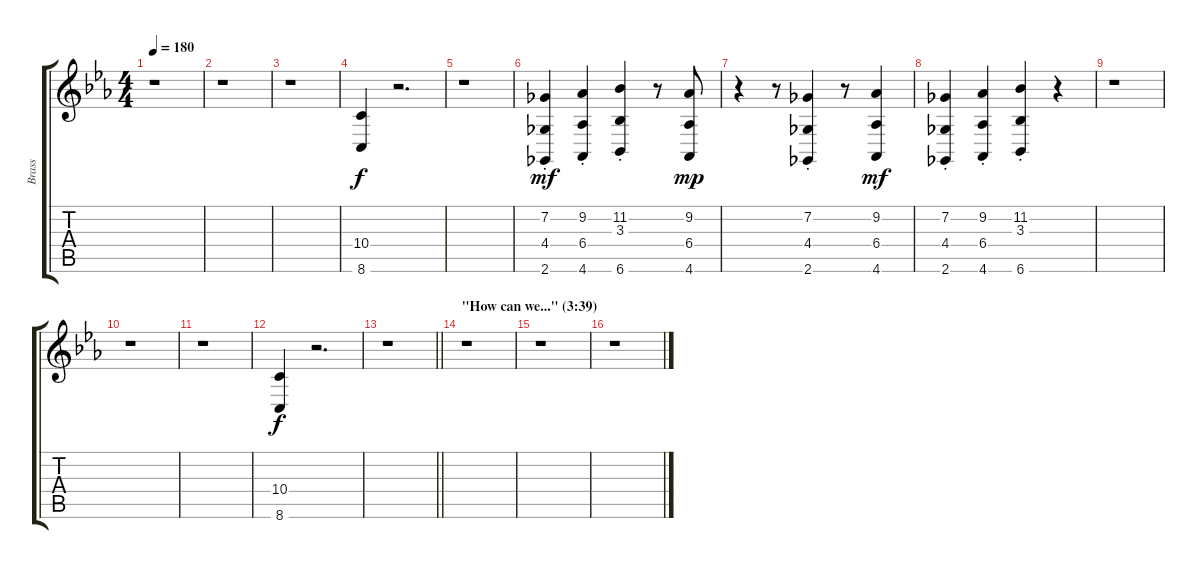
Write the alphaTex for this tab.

\track ("Brass" "Brass") {instrument brasssection}
\staff {score tabs}
\tuning (E4 B3 G3 D3 A2 E2) {hide}
\ts (4 4)
\tempo 180
\clef g2
\ks cminor
r.1{dy f} |
r.1 |
r.1 |
(10.4 8.6).4 r.2{d} |
r.1 |
(7.2{st} 4.4{st} 2.6{st}).4{dy mf} (9.2{st} 6.4{st} 4.6{st}).4 (11.2{st} 3.3{st} 6.6{st}).4 r.8 (9.2 6.4 4.6).8{dy mp} |
r.4 r.8 (7.2{st} 4.4{st} 2.6{st}).4 r.8 (9.2 6.4 4.6).4{dy mf} |
(7.2{st} 4.4{st} 2.6{st}).4 (9.2{st} 6.4{st} 4.6{st}).4 (11.2{st} 3.3{st} 6.6{st}).4 r.4 |
r.1 |
r.1 |
r.1 |
(10.4 8.6).4{dy f} r.2{d} |
\barLineRight lightlight
r.1 |
\section ("" "\"How can we...\" (3:39)")
r.1 |
r.1 |
r.1
